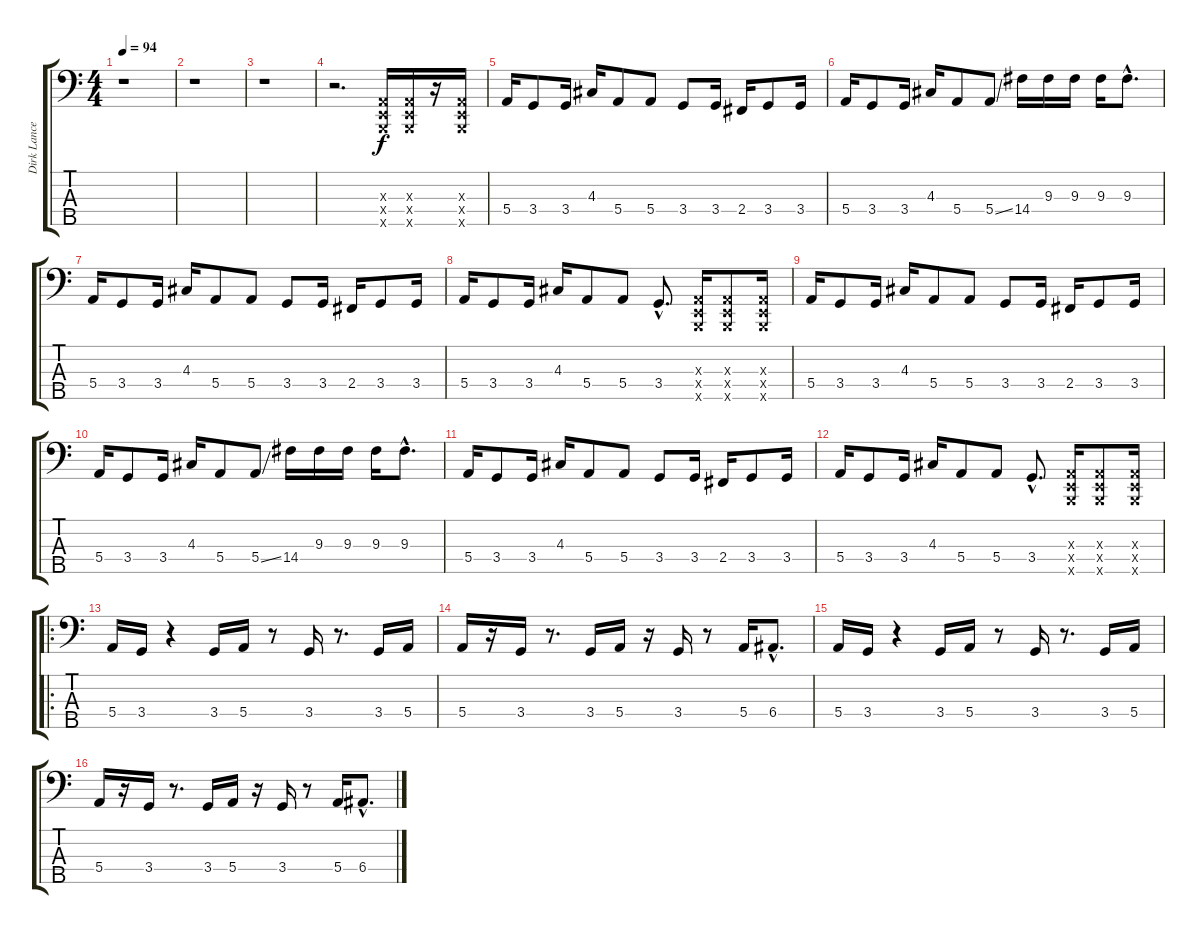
\track ("Dirk Lance : Bass" "Dirk Lance") {instrument electricbassfinger}
\staff {score tabs}
\tuning (G2 D2 A1 E1 B0) {hide}
\ts (4 4)
\tempo 94
\clef f4
\ks c
r.1{dy f instrument electricbassfinger} |
r.1 |
r.1 |
r.2{d} (0.3{x} 0.4{x} 0.5{x}).16{instrument slapbass1} (0.3{x} 0.4{x} 0.5{x}).16 r.16 (0.3{x} 0.4{x} 0.5{x}).16 |
5.4.16{instrument electricbassfinger} 3.4.8 3.4.16 4.3.16 5.4.8 5.4.8 3.4.8 3.4.16 2.4.16 3.4.8 3.4.16 |
5.4.16 3.4.8 3.4.16 4.3.16 5.4.8 5.4{ss}.8 14.4.16 9.3.16 9.3.16 9.3.16 9.3{hac}.8{d} |
5.4.16 3.4.8 3.4.16 4.3.16 5.4.8 5.4.8 3.4.8 3.4.16 2.4.16 3.4.8 3.4.16 |
5.4.16 3.4.8 3.4.16 4.3.16 5.4.8 5.4.8 3.4{hac}.8{d} (0.3{x} 0.4{x} 0.5{x}).16 (0.3{x} 0.4{x} 0.5{x}).8 (0.3{x} 0.4{x} 0.5{x}).16 |
5.4.16 3.4.8 3.4.16 4.3.16 5.4.8 5.4.8 3.4.8 3.4.16 2.4.16 3.4.8 3.4.16 |
5.4.16 3.4.8 3.4.16 4.3.16 5.4.8 5.4{ss}.8 14.4.16 9.3.16 9.3.16 9.3.16 9.3{hac}.8{d} |
5.4.16 3.4.8 3.4.16 4.3.16 5.4.8 5.4.8 3.4.8 3.4.16 2.4.16 3.4.8 3.4.16 |
5.4.16 3.4.8 3.4.16 4.3.16 5.4.8 5.4.8 3.4{hac}.8{d} (0.3{x} 0.4{x} 0.5{x}).16 (0.3{x} 0.4{x} 0.5{x}).8 (0.3{x} 0.4{x} 0.5{x}).16 |
\ro
5.4.16 3.4.16 r.4 3.4.16 5.4.16 r.8 3.4.16 r.8{d} 3.4.16 5.4.16 |
5.4.16 r.16 3.4.16 r.8{d} 3.4.16 5.4.16 r.16 3.4.16 r.8 5.4.16 6.4{hac}.8{d} |
5.4.16 3.4.16 r.4 3.4.16 5.4.16 r.8 3.4.16 r.8{d} 3.4.16 5.4.16 |
5.4.16 r.16 3.4.16 r.8{d} 3.4.16 5.4.16 r.16 3.4.16 r.8 5.4.16 6.4{hac}.8{d}
